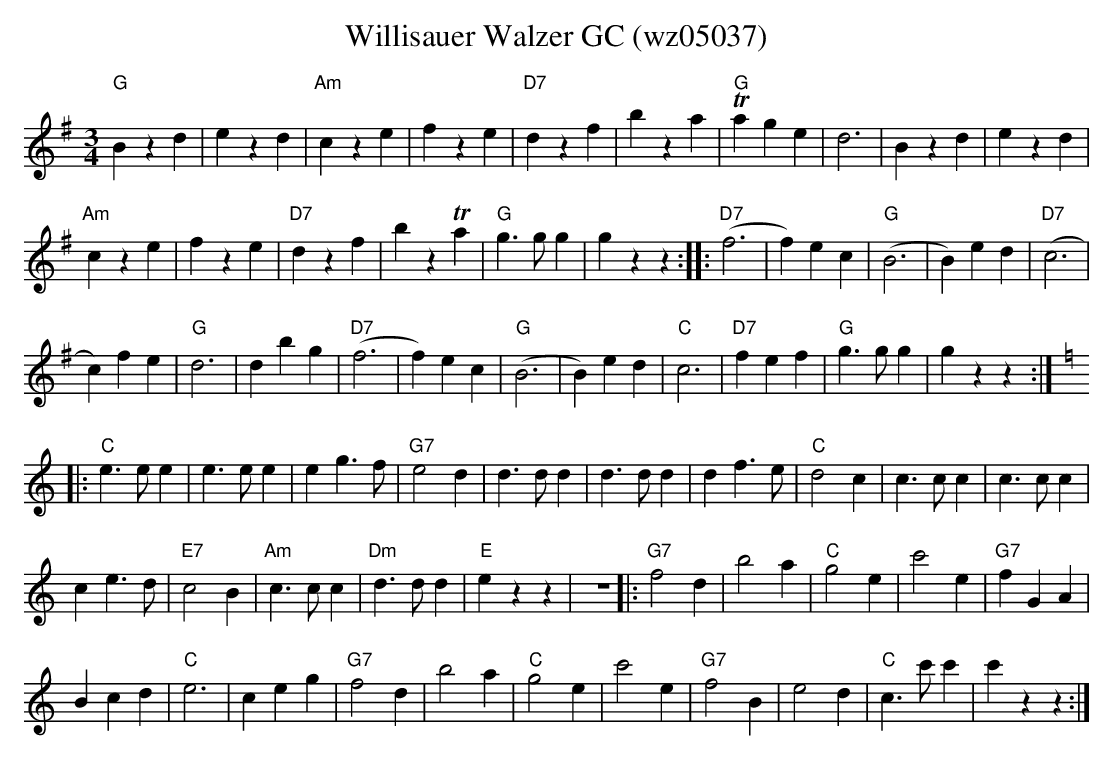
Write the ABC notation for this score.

X:1
T: Willisauer Walzer GC (wz05037)
M:3/4
L:1/4
K:G %%MIDI gchordon
"G"Bzd | ezd | "Am"cze | fze | "D7"dzf | bza | "G"Tage | d3 | Bzd | ezd |
"Am"cze | fze | "D7"dzf | bzTa | "G"g>gg | gzz :: "D7"(f3 | f)ec | "G"(B3 | B)ed | "D7"(c3 |
 c)fe | "G"d3 | dbg | "D7"(f3 | f)ec |  "G"(B3 | B)ed | "C"c3 | "D7"fef | "G"g>gg | gzz :: [K:C]
"C"e>ee | e>ee | eg>f | "G7"e2d | d>dd | d>dd | df>e | "C"d2c | c>cc | c>cc |
ce>d | "E7"c2B | "Am"c>cc | "Dm"d>dd | "E"ezz | z3 |: "G7"f2d | b2a | "C"g2e | c'2e | "G7"fGA |
Bcd | "C"e3 | ceg | "G7"f2d | b2a | "C"g2e | c'2e | "G7"f2B | e2d | "C"c>c'c' | c'zz :|
